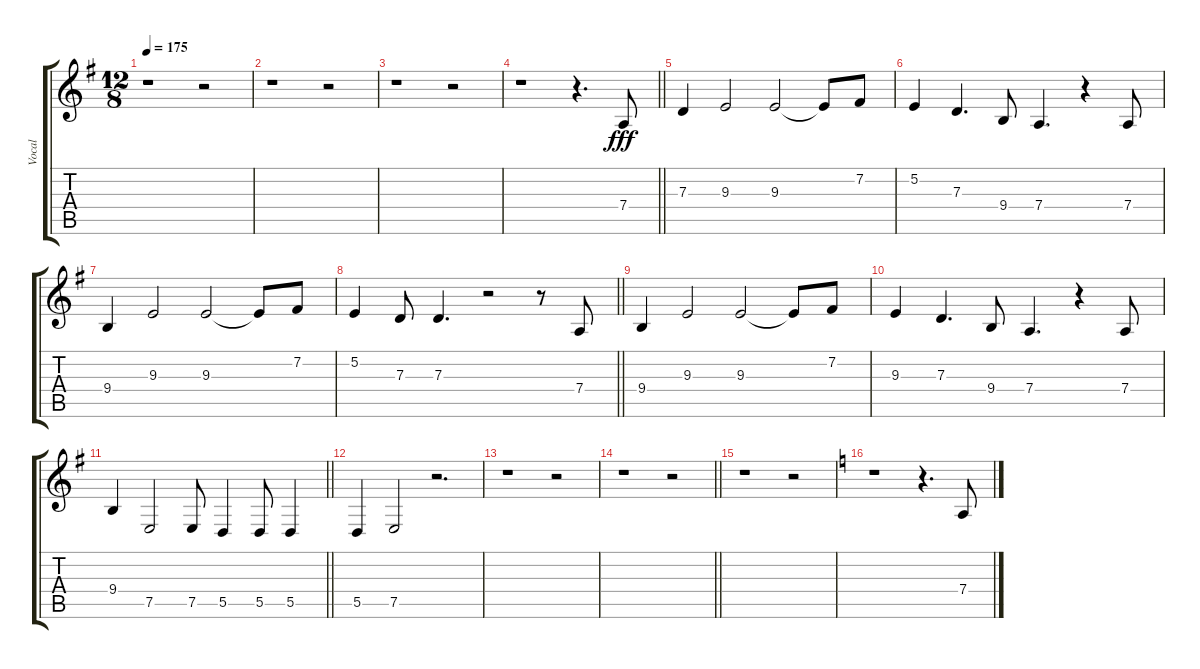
\track ("Vocal" "Vocal") {instrument altosax}
\staff {score tabs}
\tuning (E4 B3 G3 D3 A2 E2) {hide}
\ts (12 8)
\tempo 175
\clef g2
\ks g
r.1{dy fff instrument altosax} r.2 |
r.1 r.2 |
r.1 r.2 |
\barLineRight lightlight
r.1 r.4{d} 7.4.8 |
7.3.4 9.3.2 9.3.2 9.3{t}.8 7.2.8 |
5.2.4 7.3.4{d} 9.4.8 7.4.4{d} r.4 7.4.8 |
9.4.4 9.3.2 9.3.2 9.3{t}.8 7.2.8 |
\barLineRight lightlight
5.2.4 7.3.8 7.3.4{d} r.2 r.8 7.4.8 |
9.4.4 9.3.2 9.3.2 9.3{t}.8 7.2.8 |
9.3.4 7.3.4{d} 9.4.8 7.4.4{d} r.4 7.4.8 |
\barLineRight lightlight
9.4.4 7.5.2 7.5.8 5.5.4 5.5.8 5.5.4 |
5.5.4 7.5.2 r.2{d} |
r.1 r.2 |
\barLineRight lightlight
r.1 r.2 |
r.1 r.2 |
\ks c
r.1 r.4{d} 7.4.8
